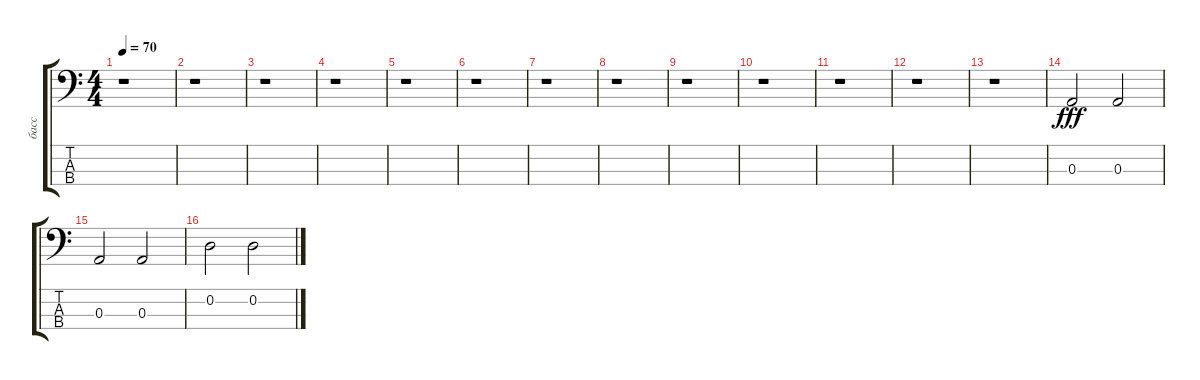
\track ("басс" "басс") {instrument electricbasspick}
\staff {score tabs}
\tuning (G2 D2 A1 E1) {hide}
\ts (4 4)
\tempo 70
\clef f4
\ks c
r.1{dy fff instrument electricbasspick} |
r.1 |
r.1 |
r.1 |
r.1 |
r.1 |
r.1 |
r.1 |
r.1 |
r.1 |
r.1 |
r.1 |
r.1 |
0.3.2 0.3.2 |
0.3.2 0.3.2 |
0.2.2 0.2.2
